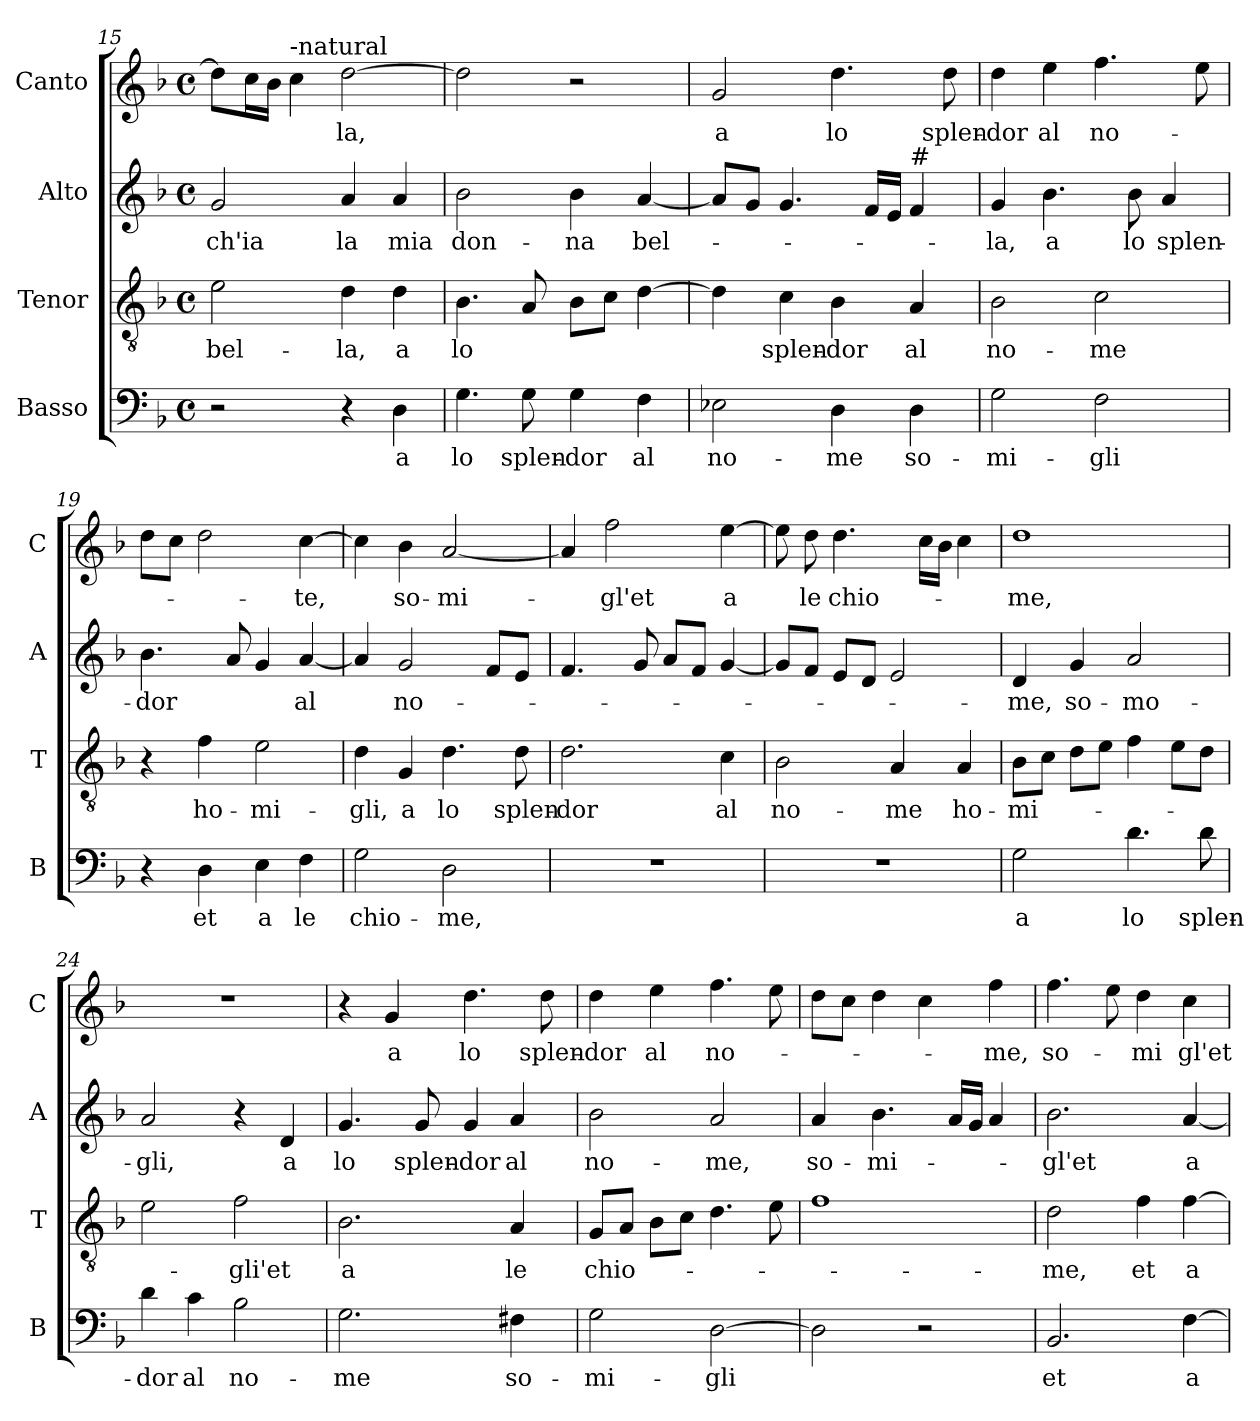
**kern	**text	**kern	**text	**kern	**text	**kern	**text
*part4	*part4	*part3	*part3	*part2	*part2	*part1	*part1
*staff4	*staff4	*staff3	*staff3	*staff2	*staff2	*staff1	*staff1
*I"Basso	*	*I"Tenor	*	*I"Alto	*	*I"Canto	*
*I'B	*	*I'T	*	*I'A	*	*I'C	*
*clefF4	*	*clefGv2	*	*clefG2	*	*clefG2	*
*k[b-]	*	*k[b-]	*	*k[b-]	*	*k[b-]	*
*F:	*	*F:	*	*F:	*	*F:	*
*M4/4	*	*M4/4	*	*M4/4	*	*M4/4	*
*met(c)	*	*met(c)	*	*met(c)	*	*met(c)	*
=15	=15	=15	=15	=15	=15	=15	=15
!	!	!	!LO:LY:b	!	!LO:LY:b	!	!
2r	.	2e\	bel-	2g/	ch'ia	8dd\L]	.
.	.	.	.	.	.	16cc\L	.
.	.	.	.	.	.	16b-\JJ	.
!	!	!	!	!	!	!LO:TX:a:t=-natural	!
.	.	.	.	.	.	4cc\	.
!	!	!	!LO:LY:b	!	!LO:LY:b	!	!LO:LY:b
4r	.	4d\	-la,	4a/	la	[2dd\	-la,
!	!LO:LY:b	!	!LO:LY:b	!	!LO:LY:b	!	!
4D\	a	4d\	a	4a/	mia	.	.
=16	=16	=16	=16	=16	=16	=16	=16
!	!LO:LY:b	!	!LO:LY:b	!	!LO:LY:b	!	!
4.G\	lo	4.B-\	lo	2b-\	don-	2dd\]	.
!	!LO:LY:b	!	!	!	!	!	!
8G\	splen-	8A/	.	.	.	.	.
!	!LO:LY:b	!	!	!	!LO:LY:b	!	!
4G\	-dor	8B-\L	.	4b-\	-na	2r	.
.	.	8c\J	.	.	.	.	.
!	!LO:LY:b	!	!	!	!LO:LY:b	!	!
4F\	al	[4d\	.	[4a/	bel-	.	.
=17	=17	=17	=17	=17	=17	=17	=17
!	!LO:LY:b	!	!	!	!	!	!LO:LY:b
2E-X\	no-	4d\]	.	8a/L]	.	2g/	a
.	.	.	.	8g/J	.	.	.
!	!	!	!LO:LY:b	!	!	!	!
.	.	4c\	splen-	4.g/	.	.	.
!	!LO:LY:b	!	!LO:LY:b	!	!	!	!LO:LY:b
4D\	-me	4B-\	-dor	.	.	4.dd\	lo
.	.	.	.	16f/LL	.	.	.
.	.	.	.	16e/JJ	.	.	.
!	!	!	!	!LO:TX:a:t=#	!	!	!
!	!LO:LY:b	!	!LO:LY:b	!	!	!	!
4D\	so-	4A/	al	4f/	.	.	.
!	!	!	!	!	!	!	!LO:LY:b
.	.	.	.	.	.	8dd\	splen-
=18	=18	=18	=18	=18	=18	=18	=18
!	!LO:LY:b	!	!LO:LY:b	!	!LO:LY:b	!	!LO:LY:b
2G\	-mi-	2B-\	no-	4g/	-la,	4dd\	-dor
!	!	!	!	!	!LO:LY:b	!	!LO:LY:b
.	.	.	.	4.b-\	a	4ee\	al
!	!LO:LY:b	!	!LO:LY:b	!	!	!	!LO:LY:b
2F\	-gli	2c\	-me	.	.	4.ff\	no-
!	!	!	!	!	!LO:LY:b	!	!
.	.	.	.	8b-\	lo	.	.
!	!	!	!	!	!LO:LY:b	!	!
.	.	.	.	4a/	splen-	.	.
.	.	.	.	.	.	8ee\	.
!!LO:PB:g=z
=19	=19	=19	=19	=19	=19	=19	=19
!	!	!	!	!	!LO:LY:b	!	!
4r	.	4r	.	4.b-\	-dor	8dd\L	.
.	.	.	.	.	.	8cc\J	.
!	!LO:LY:b	!	!LO:LY:b	!	!	!	!
4D\	et	4f\	ho-	.	.	2dd\	.
.	.	.	.	8a/	.	.	.
!	!LO:LY:b	!	!LO:LY:b	!	!	!	!
4E\	a	2e\	-mi-	4g/	.	.	.
!	!LO:LY:b	!	!	!	!LO:LY:b	!	!LO:LY:b
4F\	le	.	.	[4a/	al	[4cc\	-te,
=20	=20	=20	=20	=20	=20	=20	=20
!	!LO:LY:b	!	!LO:LY:b	!	!	!	!
2G\	chio-	4d\	-gli,	4a/]	.	4cc\]	.
!	!	!	!LO:LY:b	!	!LO:LY:b	!	!LO:LY:b
.	.	4G/	a	2g/	no-	4b-\	so-
!	!LO:LY:b	!	!LO:LY:b	!	!	!	!LO:LY:b
2D\	-me,	4.d\	lo	.	.	[2a/	-mi-
.	.	.	.	8f/L	.	.	.
!	!	!	!LO:LY:b	!	!	!	!
.	.	8d\	splen-	8e/J	.	.	.
=21	=21	=21	=21	=21	=21	=21	=21
!	!	!	!LO:LY:b	!	!	!	!
1r	.	2.d\	-dor	4.f/	.	4a/]	.
!	!	!	!	!	!	!	!LO:LY:b
.	.	.	.	.	.	2ff\	-gl'et
.	.	.	.	8g/	.	.	.
.	.	.	.	8a/L	.	.	.
.	.	.	.	8f/J	.	.	.
!	!	!	!LO:LY:b	!	!	!	!LO:LY:b
.	.	4c\	al	[4g/	.	[4ee\	a
=22	=22	=22	=22	=22	=22	=22	=22
!	!	!	!LO:LY:b	!	!	!	!
1r	.	2B-\	no-	8g/L]	.	8ee\]	.
!	!	!	!	!	!	!	!LO:LY:b
.	.	.	.	8f/J	.	8dd\	le
!	!	!	!	!	!	!	!LO:LY:b
.	.	.	.	8e/L	.	4.dd\	chio-
.	.	.	.	8d/J	.	.	.
!	!	!	!LO:LY:b	!	!	!	!
.	.	4A/	-me	2e/	.	.	.
.	.	.	.	.	.	16cc\LL	.
.	.	.	.	.	.	16b-\JJ	.
!	!	!	!LO:LY:b	!	!	!	!
.	.	4A/	ho-	.	.	4cc\	.
=23	=23	=23	=23	=23	=23	=23	=23
!	!LO:LY:b	!	!LO:LY:b	!	!LO:LY:b	!	!LO:LY:b
2G\	a	8B-\L	-mi-	4d/	-me,	1dd	-me,
.	.	8c\J	.	.	.	.	.
!	!	!	!	!	!LO:LY:b	!	!
.	.	8d\L	.	4g/	so-	.	.
.	.	8e\J	.	.	.	.	.
!	!LO:LY:b	!	!	!	!LO:LY:b	!	!
4.d\	lo	4f\	.	2a/	-mo-	.	.
.	.	8e\L	.	.	.	.	.
!	!LO:LY:b	!	!	!	!	!	!
8d\	splen-	8d\J	.	.	.	.	.
!!LO:LB:g=z
=24	=24	=24	=24	=24	=24	=24	=24
!	!LO:LY:b	!	!	!	!LO:LY:b	!	!
4d\	-dor	2e\	.	2a/	-gli,	1r	.
!	!LO:LY:b	!	!	!	!	!	!
4c\	al	.	.	.	.	.	.
!	!LO:LY:b	!	!LO:LY:b	!	!	!	!
2B-\	no-	2f\	-gli'et	4r	.	.	.
!	!	!	!	!	!LO:LY:b	!	!
.	.	.	.	4d/	a	.	.
=25	=25	=25	=25	=25	=25	=25	=25
!	!LO:LY:b	!	!LO:LY:b	!	!LO:LY:b	!	!
2.G\	-me	2.B-\	a	4.g/	lo	4r	.
!	!	!	!	!	!	!	!LO:LY:b
.	.	.	.	.	.	4g/	a
!	!	!	!	!	!LO:LY:b	!	!
.	.	.	.	8g/	splen-	.	.
!	!	!	!	!	!LO:LY:b	!	!LO:LY:b
.	.	.	.	4g/	-dor	4.dd\	lo
!	!LO:LY:b	!	!LO:LY:b	!	!LO:LY:b	!	!
4F#X\	so-	4A/	le	4a/	al	.	.
!	!	!	!	!	!	!	!LO:LY:b
.	.	.	.	.	.	8dd\	splen-
=26	=26	=26	=26	=26	=26	=26	=26
!	!LO:LY:b	!	!LO:LY:b	!	!LO:LY:b	!	!LO:LY:b
2G\	-mi-	8G/L	chio-	2b-\	no-	4dd\	-dor
.	.	8A/J	.	.	.	.	.
!	!	!	!	!	!	!	!LO:LY:b
.	.	8B-\L	.	.	.	4ee\	al
.	.	8c\J	.	.	.	.	.
!	!LO:LY:b	!	!	!	!LO:LY:b	!	!LO:LY:b
[2D\	-gli	4.d\	.	2a/	-me,	4.ff\	no-
.	.	8e\	.	.	.	8ee\	.
=27	=27	=27	=27	=27	=27	=27	=27
!	!	!	!	!	!LO:LY:b	!	!
2D\]	.	1f	.	4a/	so-	8dd\L	.
.	.	.	.	.	.	8cc\J	.
!	!	!	!	!	!LO:LY:b	!	!
.	.	.	.	4.b-\	-mi-	4dd\	.
2r	.	.	.	.	.	4cc\	.
.	.	.	.	16a/LL	.	.	.
.	.	.	.	16g/JJ	.	.	.
!	!	!	!	!	!	!	!LO:LY:b
.	.	.	.	4a/	.	4ff\	-me,
=28	=28	=28	=28	=28	=28	=28	=28
!	!LO:LY:b	!	!LO:LY:b	!	!LO:LY:b	!	!LO:LY:b
2.BB-/	et	2d\	-me,	2.b-\	-gl'et	4.ff\	so-
.	.	.	.	.	.	8ee\	.
!	!	!	!LO:LY:b	!	!	!	!LO:LY:b
.	.	4f\	et	.	.	4dd\	-mi
!	!LO:LY:b	!	!LO:LY:b	!	!LO:LY:b	!	!LO:LY:b
[4F\	a	[4f\	a	[4a/	a	4cc\	gl'et
=	=	=	=	=	=	=	=
*-	*-	*-	*-	*-	*-	*-	*-
